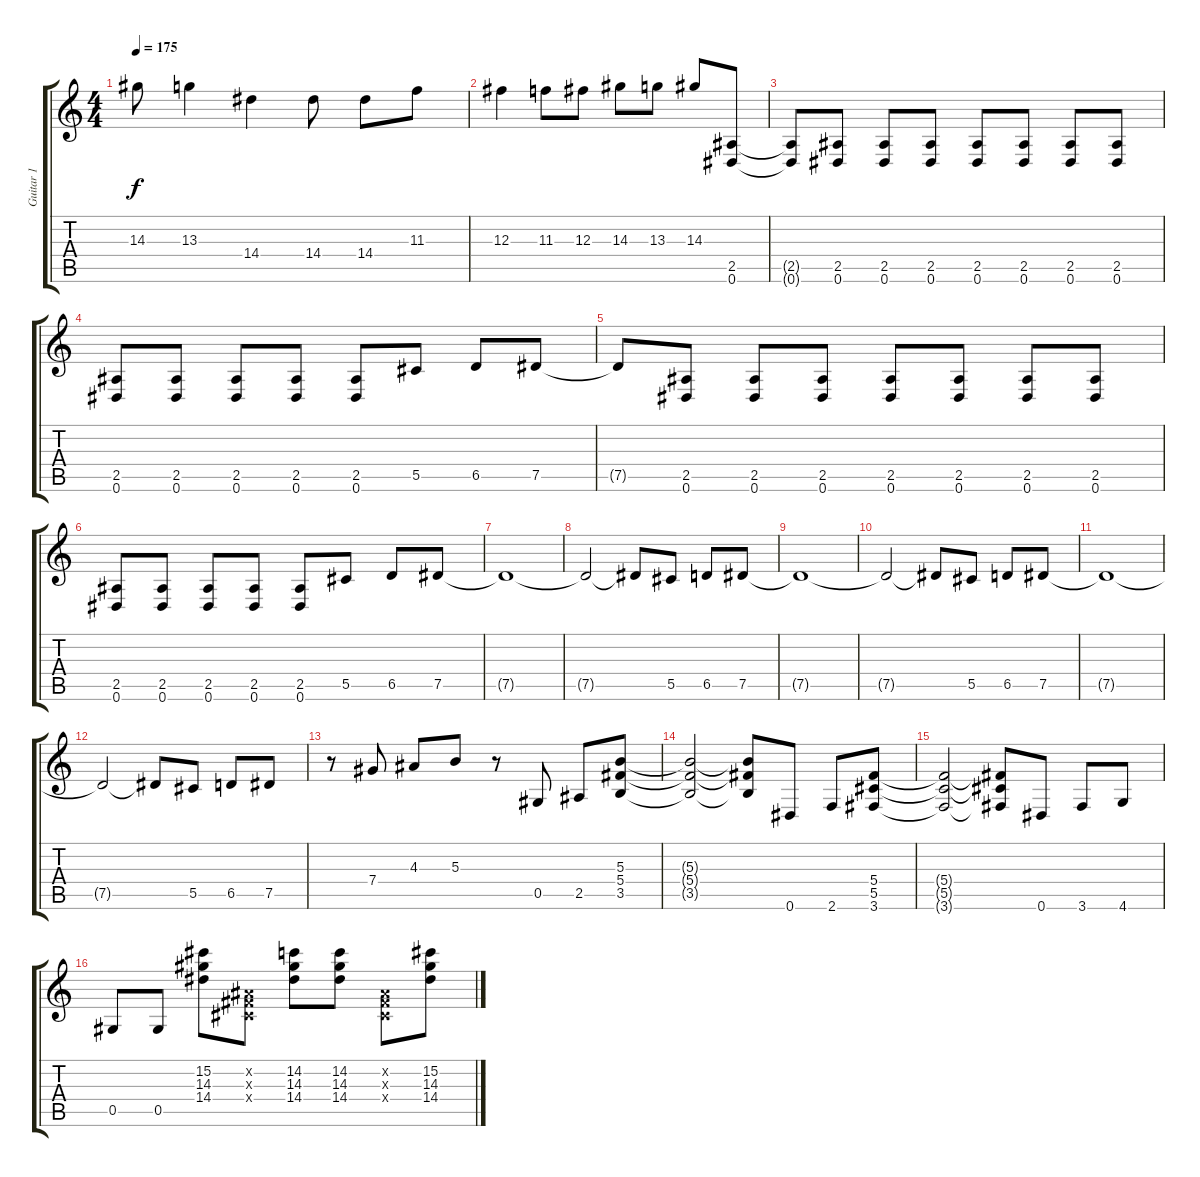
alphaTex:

\track ("Guitar 1" "Guitar 1") {instrument overdrivenguitar}
\staff {score tabs}
\tuning (Eb4 Bb3 Gb3 Db3 Ab2 Eb2) {hide}
\ts (4 4)
\tempo 175
\clef g2
\ks c
14.3.8{dy f} 13.3.4 14.4.4 14.4.8 14.4.8 11.3.8 |
12.3.4 11.3.8 12.3.8 14.3.8 13.3.8 14.3.8 (2.5 0.6).8 |
(2.5{t} 0.6{t}).8 (2.5 0.6).8 (2.5 0.6).8 (2.5 0.6).8 (2.5 0.6).8 (2.5 0.6).8 (2.5 0.6).8 (2.5 0.6).8 |
(2.5 0.6).8 (2.5 0.6).8 (2.5 0.6).8 (2.5 0.6).8 (2.5 0.6).8 5.5.8 6.5.8 7.5.8 |
7.5{t}.8 (2.5 0.6).8 (2.5 0.6).8 (2.5 0.6).8 (2.5 0.6).8 (2.5 0.6).8 (2.5 0.6).8 (2.5 0.6).8 |
(2.5 0.6).8 (2.5 0.6).8 (2.5 0.6).8 (2.5 0.6).8 (2.5 0.6).8 5.5.8 6.5.8 7.5.8 |
7.5{t}.1 |
7.5{t}.2 7.5{t}.8 5.5.8 6.5.8 7.5.8 |
7.5{t}.1 |
7.5{t}.2 7.5{t}.8 5.5.8 6.5.8 7.5.8 |
7.5{t}.1 |
7.5{t}.2 7.5{t}.8 5.5.8 6.5.8 7.5.8 |
r.8 7.4.8 4.3.8 5.3.8 r.8 0.5.8 2.5.8 (5.3 5.4 3.5).8 |
(5.3{t} 5.4{t} 3.5{t}).2 (5.3{t} 5.4{t} 3.5{t}).8 0.6.8 2.6.8 (5.4 5.5 3.6).8 |
(5.4{t} 5.5{t} 3.6{t}).2 (5.4{t} 5.5{t} 3.6{t}).8 0.6.8 3.6.8 4.6.8 |
0.5.8 0.5.8 (15.2 14.3 14.4).8 (0.2{x} 0.3{x} 0.4{x}).8 (14.2 14.3 14.4).8 (14.2 14.3 14.4).8 (0.2{x} 0.3{x} 0.4{x}).8 (15.2 14.3 14.4).8
